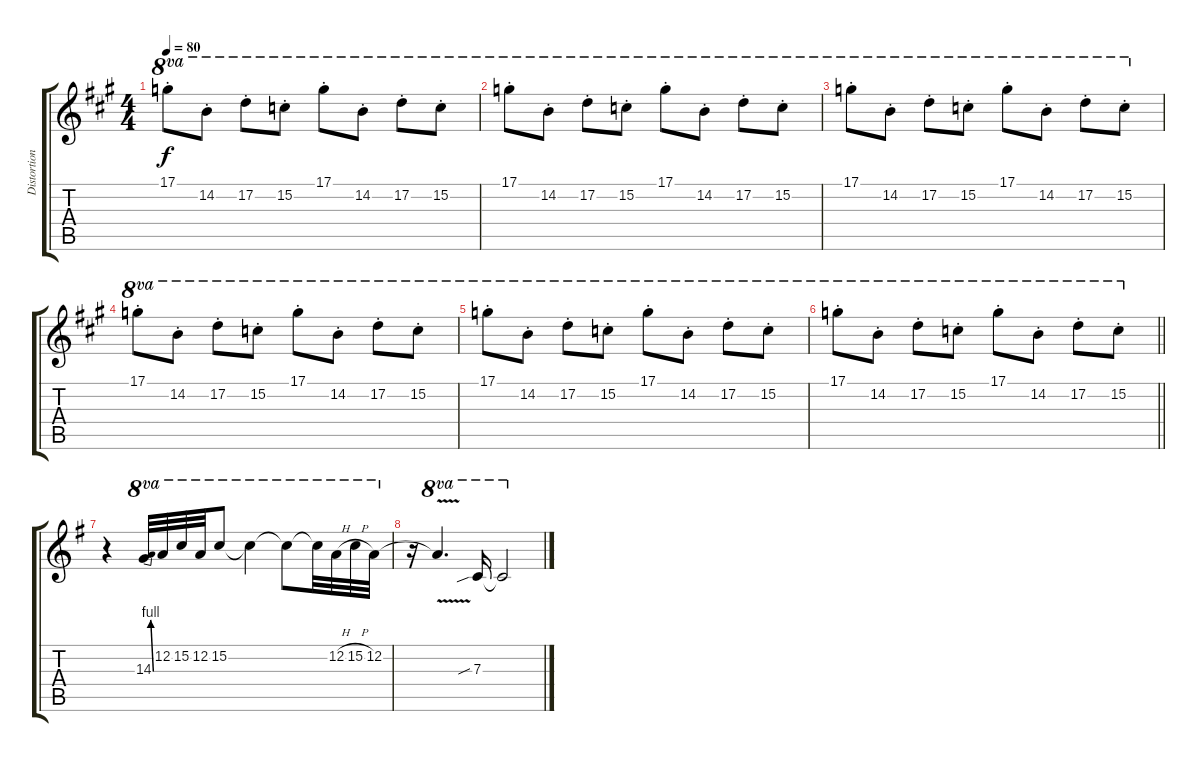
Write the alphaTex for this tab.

\track ("Distortion" "Distortion") {instrument distortionguitar}
\staff {score tabs}
\tuning (D4 A3 F3 C3 G2 D2) {hide}
\ts (4 4)
\tempo 80
\clef g2
\ks a
17.1{st}.8{ot 8va dy f} 14.2{st}.8{ot 8va} 17.2{st}.8{ot 8va} 15.2{st}.8{ot 8va} 17.1{st}.8{ot 8va} 14.2{st}.8{ot 8va} 17.2{st}.8{ot 8va} 15.2{st}.8{ot 8va} |
17.1{st}.8{ot 8va} 14.2{st}.8{ot 8va} 17.2{st}.8{ot 8va} 15.2{st}.8{ot 8va} 17.1{st}.8{ot 8va} 14.2{st}.8{ot 8va} 17.2{st}.8{ot 8va} 15.2{st}.8{ot 8va} |
17.1{st}.8{ot 8va} 14.2{st}.8{ot 8va} 17.2{st}.8{ot 8va} 15.2{st}.8{ot 8va} 17.1{st}.8{ot 8va} 14.2{st}.8{ot 8va} 17.2{st}.8{ot 8va} 15.2{st}.8{ot 8va} |
17.1{st}.8{ot 8va} 14.2{st}.8{ot 8va} 17.2{st}.8{ot 8va} 15.2{st}.8{ot 8va} 17.1{st}.8{ot 8va} 14.2{st}.8{ot 8va} 17.2{st}.8{ot 8va} 15.2{st}.8{ot 8va} |
17.1{st}.8{ot 8va} 14.2{st}.8{ot 8va} 17.2{st}.8{ot 8va} 15.2{st}.8{ot 8va} 17.1{st}.8{ot 8va} 14.2{st}.8{ot 8va} 17.2{st}.8{ot 8va} 15.2{st}.8{ot 8va} |
\barLineRight lightlight
17.1{st}.8{ot 8va} 14.2{st}.8{ot 8va} 17.2{st}.8{ot 8va} 15.2{st}.8{ot 8va} 17.1{st}.8{ot 8va} 14.2{st}.8{ot 8va} 17.2{st}.8{ot 8va} 15.2{st}.8{ot 8va} |
\section ("" " ")
\ks g
r.4 14.3{be (bend 0 0 60 4)}.32{ot 8va} 12.2.32{ot 8va} 15.2.32{ot 8va} 12.2.32{ot 8va} 15.2.8{ot 8va} 15.2{t}.4{ot 8va} 15.2{t}.8{ot 8va} 15.2{t}.32{ot 8va} 12.2{h}.32{ot 8va} 15.2{h}.32{ot 8va} 12.2.32{ot 8va} |
r.16 12.2{v t}.4{d ot 8va} 7.3{sib}.16{ot 8va} 7.3{t}.2{ot 8va}
